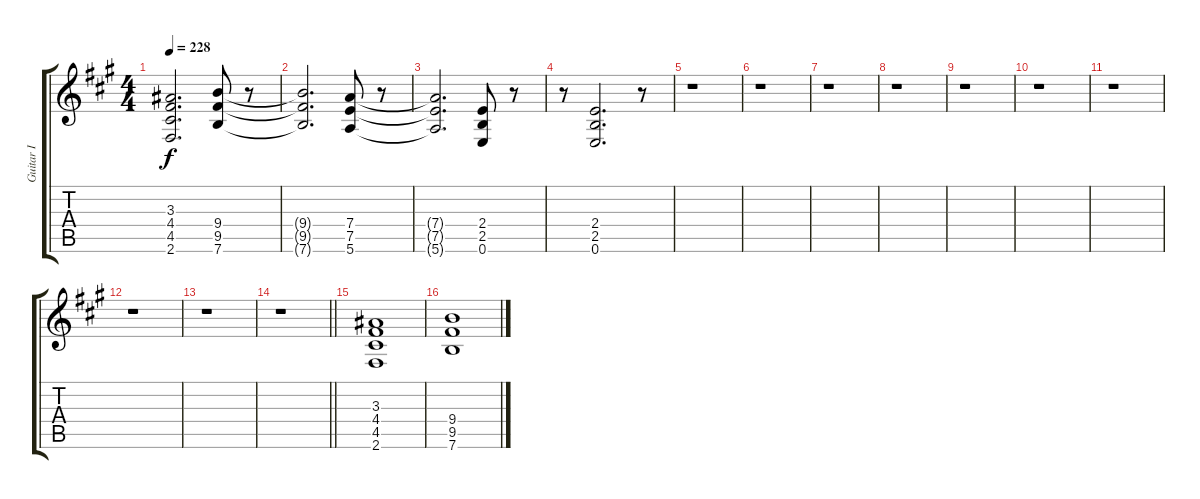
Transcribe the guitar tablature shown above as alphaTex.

\track ("Guitar I" "Guitar I") {instrument distortionguitar}
\staff {score tabs}
\tuning (E4 B3 G3 D3 A2 E2) {hide}
\ts (4 4)
\tempo 228
\clef g2
\ks a
(3.3{t} 4.4{t} 4.5{t} 2.6{t}).2{d dy f} (9.4 9.5 7.6).8 r.8 |
(9.4{t} 9.5{t} 7.6{t}).2{d} (7.4 7.5 5.6).8 r.8 |
(7.4{t} 7.5{t} 5.6{t}).2{d} (2.4 2.5 0.6).8 r.8 |
r.8 (2.4 2.5 0.6).2{d} r.8 |
r.1 |
r.1 |
r.1 |
r.1 |
r.1 |
r.1 |
r.1 |
r.1 |
r.1 |
\barLineRight lightlight
r.1 |
(3.3 4.4 4.5 2.6).1 |
(9.4 9.5 7.6).1
